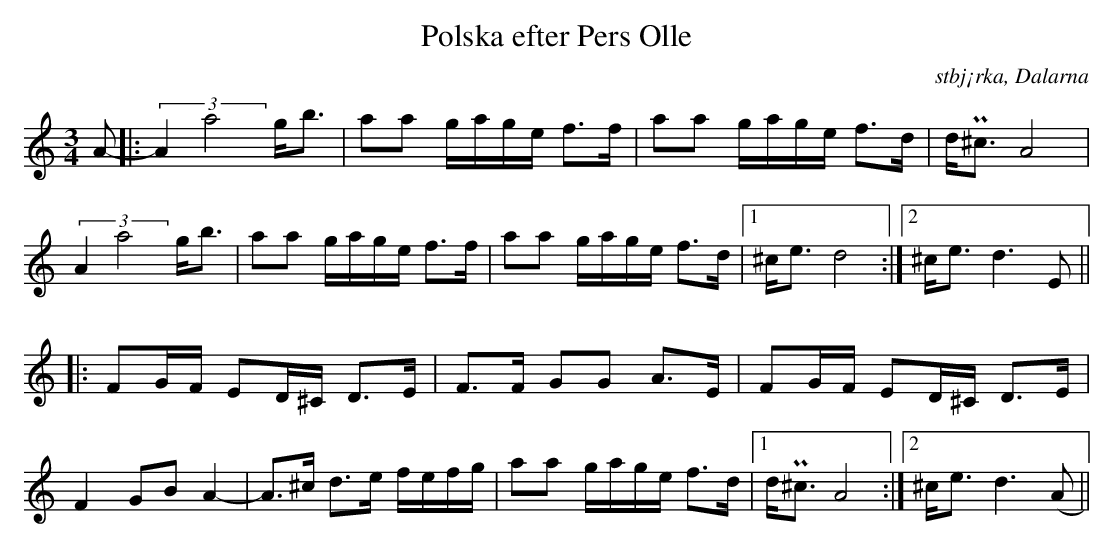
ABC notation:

X:1
T:Polska efter Pers Olle
O: stbj¡rka, Dalarna
M:3/4
L:1/16
K:D Dor
A2-|: (3:2:2A4a8 gb3 | a2a2 gage f3f | a2a2 gage f3d | dP^c3 A8 |
   (3:2:2A4a8 gb3 | a2a2 gage f3f | a2a2 gage f3d |1 ^ce3 d8 :|2 ^ce3 d6 E2||
|: F2GF E2D^C D3E | F3F G2G2 A3E | F2GF E2D^C D3E |F4 G2B2 A4- | A3^c d3e fefg | a2a2 gage f3d |1 dP^c3 A8 :|2 ^ce3 d6 (A2||
